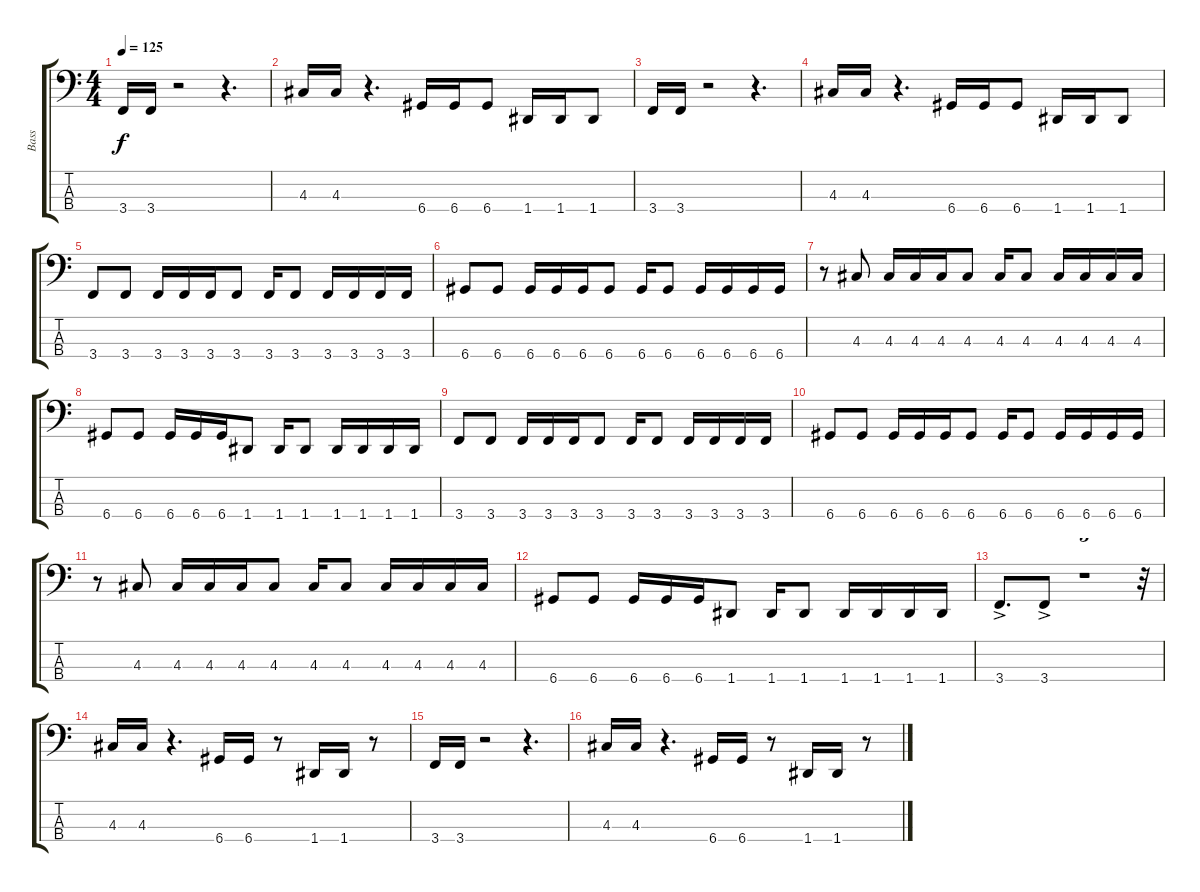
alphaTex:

\track ("Bass" "Bass") {instrument electricbassfinger}
\staff {score tabs}
\tuning (G2 D2 A1 D1) {hide}
\ts (4 4)
\tempo 125
\clef f4
\ks c
3.4.16{dy f} 3.4.16 r.2 r.4{d} |
4.3.16 4.3.16 r.4{d} 6.4.16 6.4.16 6.4.8 1.4.16 1.4.16 1.4.8 |
3.4.16 3.4.16 r.2 r.4{d} |
4.3.16 4.3.16 r.4{d} 6.4.16 6.4.16 6.4.8 1.4.16 1.4.16 1.4.8 |
3.4.8 3.4.8 3.4.16 3.4.16 3.4.16 3.4.8 3.4.16 3.4.8 3.4.16 3.4.16 3.4.16 3.4.16 |
6.4.8 6.4.8 6.4.16 6.4.16 6.4.16 6.4.8 6.4.16 6.4.8 6.4.16 6.4.16 6.4.16 6.4.16 |
r.8 4.3.8 4.3.16 4.3.16 4.3.16 4.3.8 4.3.16 4.3.8 4.3.16 4.3.16 4.3.16 4.3.16 |
6.4.8 6.4.8 6.4.16 6.4.16 6.4.16 1.4.8 1.4.16 1.4.8 1.4.16 1.4.16 1.4.16 1.4.16 |
3.4.8 3.4.8 3.4.16 3.4.16 3.4.16 3.4.8 3.4.16 3.4.8 3.4.16 3.4.16 3.4.16 3.4.16 |
6.4.8 6.4.8 6.4.16 6.4.16 6.4.16 6.4.8 6.4.16 6.4.8 6.4.16 6.4.16 6.4.16 6.4.16 |
r.8 4.3.8 4.3.16 4.3.16 4.3.16 4.3.8 4.3.16 4.3.8 4.3.16 4.3.16 4.3.16 4.3.16 |
6.4.8 6.4.8 6.4.16 6.4.16 6.4.16 1.4.8 1.4.16 1.4.8 1.4.16 1.4.16 1.4.16 1.4.16 |
3.4{ac}.8{d} 3.4{ac}.8 r.1{tu (3 2)} r.32{tu (3 2)} |
4.3.16 4.3.16 r.4{d} 6.4.16 6.4.16 r.8 1.4.16 1.4.16 r.8 |
3.4.16 3.4.16 r.2 r.4{d} |
4.3.16 4.3.16 r.4{d} 6.4.16 6.4.16 r.8 1.4.16 1.4.16 r.8
